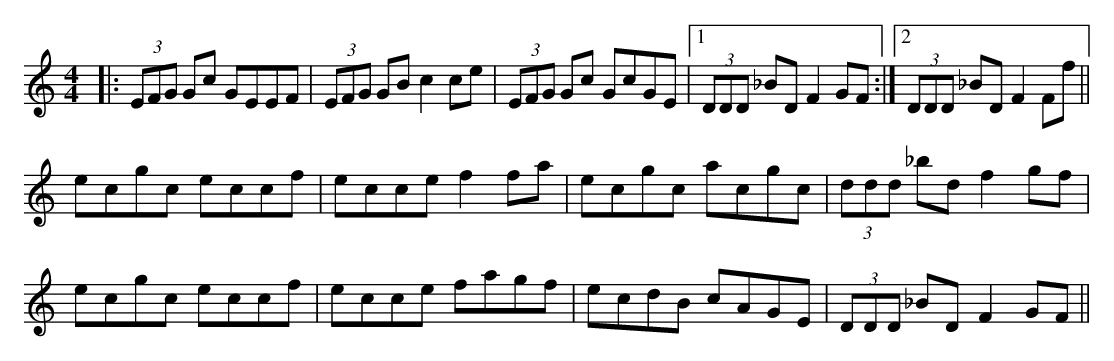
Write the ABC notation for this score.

X:1
M:4/4
K:C
|:(3EFG Gc GEEF|(3EFG GB c2ce|(3EFG Gc GcGE|1 (3DDD _BD F2GF:|2 (3DDD _BD F2Ff||
ecgc eccf|ecce f2fa|ecgc acgc|(3ddd _bd f2gf|
ecgc eccf|ecce fagf|ecdB cAGE|(3DDD _BD F2GF||
